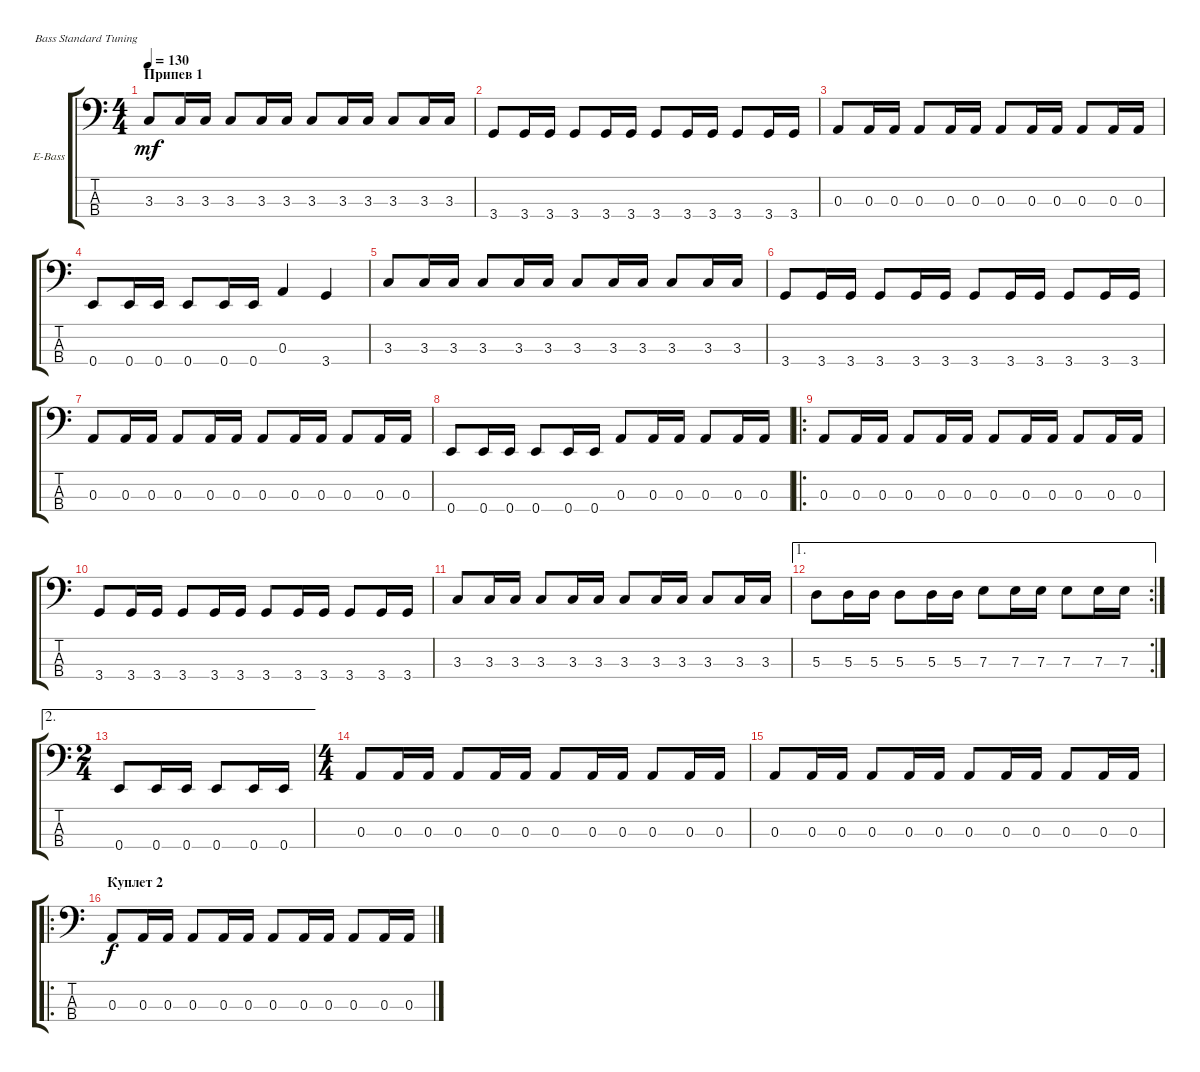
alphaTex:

\bracketExtendMode groupsimilarinstruments
\firstSystemTrackNameOrientation horizontal
\otherSystemsTrackNameOrientation horizontal
\track ("Áàñ" "E-Bass") {instrument electricbassfinger}
\staff {score tabs}
\tuning (G2 D2 A1 E1)
\ts (4 4)
\section ("" "Припев 1")
\tempo 130
\clef f4
\ks c
3.3.8{dy mf} 3.3.16 3.3.16 3.3.8 3.3.16 3.3.16 3.3.8 3.3.16 3.3.16 3.3.8 3.3.16 3.3.16 |
3.4.8 3.4.16 3.4.16 3.4.8 3.4.16 3.4.16 3.4.8 3.4.16 3.4.16 3.4.8 3.4.16 3.4.16 |
0.3.8 0.3.16 0.3.16 0.3.8 0.3.16 0.3.16 0.3.8 0.3.16 0.3.16 0.3.8 0.3.16 0.3.16 |
0.4.8 0.4.16 0.4.16 0.4.8 0.4.16 0.4.16 0.3.4 3.4.4 |
3.3.8 3.3.16 3.3.16 3.3.8 3.3.16 3.3.16 3.3.8 3.3.16 3.3.16 3.3.8 3.3.16 3.3.16 |
3.4.8 3.4.16 3.4.16 3.4.8 3.4.16 3.4.16 3.4.8 3.4.16 3.4.16 3.4.8 3.4.16 3.4.16 |
0.3.8 0.3.16 0.3.16 0.3.8 0.3.16 0.3.16 0.3.8 0.3.16 0.3.16 0.3.8 0.3.16 0.3.16 |
0.4.8 0.4.16 0.4.16 0.4.8 0.4.16 0.4.16 0.3.8 0.3.16 0.3.16 0.3.8 0.3.16 0.3.16 |
\ro
0.3.8 0.3.16 0.3.16 0.3.8 0.3.16 0.3.16 0.3.8 0.3.16 0.3.16 0.3.8 0.3.16 0.3.16 |
3.4.8 3.4.16 3.4.16 3.4.8 3.4.16 3.4.16 3.4.8 3.4.16 3.4.16 3.4.8 3.4.16 3.4.16 |
3.3.8 3.3.16 3.3.16 3.3.8 3.3.16 3.3.16 3.3.8 3.3.16 3.3.16 3.3.8 3.3.16 3.3.16 |
\ae 1
\rc 2
5.3.8 5.3.16 5.3.16 5.3.8 5.3.16 5.3.16 7.3.8 7.3.16 7.3.16 7.3.8 7.3.16 7.3.16 |
\ae 2
\ts (2 4)
0.4.8 0.4.16 0.4.16 0.4.8 0.4.16 0.4.16 |
\ts (4 4)
0.3.8 0.3.16 0.3.16 0.3.8 0.3.16 0.3.16 0.3.8 0.3.16 0.3.16 0.3.8 0.3.16 0.3.16 |
0.3.8 0.3.16 0.3.16 0.3.8 0.3.16 0.3.16 0.3.8 0.3.16 0.3.16 0.3.8 0.3.16 0.3.16 |
\ro
\section ("" "Куплет 2")
0.3.8{dy f} 0.3.16 0.3.16 0.3.8 0.3.16 0.3.16 0.3.8 0.3.16 0.3.16 0.3.8 0.3.16 0.3.16
